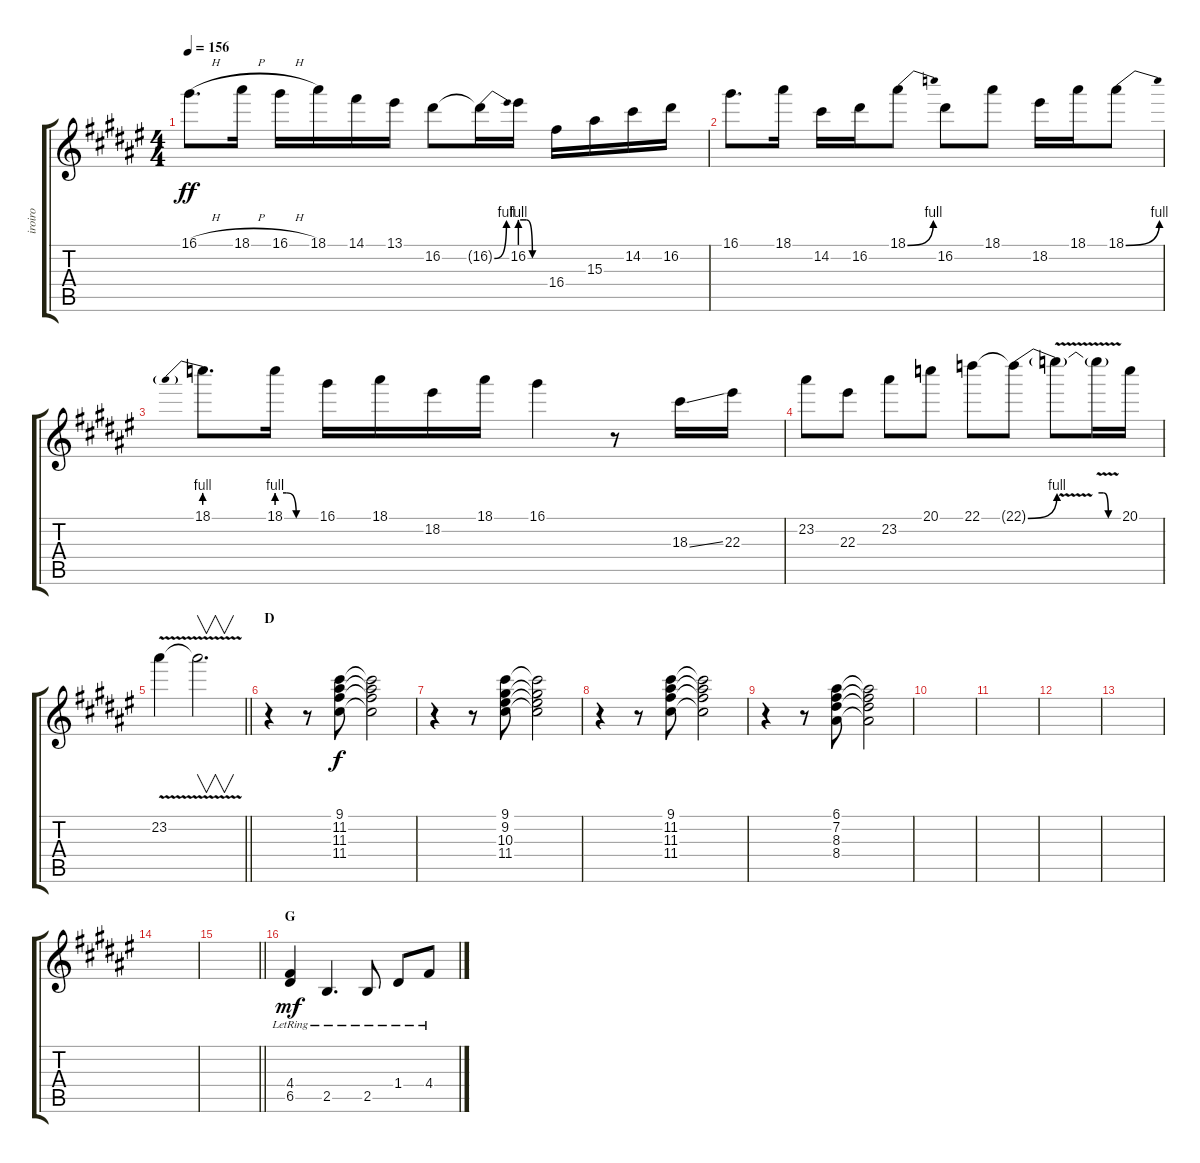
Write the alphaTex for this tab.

\track ("iroiro" "iroiro") {instrument electricguitarmuted}
\staff {score tabs}
\tuning (E4 B3 G3 D3 A2 E2) {hide}
\ts (4 4)
\tempo 156
\clef g2
\ks f#
16.1{h}.8{d dy ff} 18.1{h}.16 16.1{h}.16 18.1.16 14.1.16 13.1.16 16.2.8 16.2{be (bend 0 0 60 4) t}.16 16.2{be (custom 0 4 15 4 30 0 60 0)}.16 16.4.16 15.3.16 14.2.16 16.2.16 |
16.1.8{d} 18.1.16 14.2.16 16.2.16 18.1{be (bend 0 0 60 4)}.8 16.2.8 18.1.8 18.2.16 18.1.16 18.1{be (bend 0 0 60 4)}.8 |
18.1{be (prebend 0 4 60 4)}.8{d} 18.1{be (custom 0 4 15 4 30 0 60 0)}.16 16.1.16 18.1.16 18.2.16 18.1.16 16.1.4 r.8 18.3{ss}.16 22.3.16 |
23.2.8 22.3.8 23.2.8 20.1.8 22.1.8 22.1{be (bend 0 0 60 4) t}.8 22.1{v t}.8 22.1{be (custom 0 4 15 4 30 0 60 0) t}.16 20.1.16 |
\barLineRight lightlight
23.2{v}.4 23.2{t}.2{v d} |
\section ("" "D")
r.4{instrument electricguitarmuted} r.8 (9.1 11.2 11.3 11.4).8{dy f} (9.1{t} 11.2{t} 11.3{t} 11.4{t}).2 |
r.4 r.8 (9.1 9.2 10.3 11.4).8 (9.1{t} 9.2{t} 10.3{t} 11.4{t}).2 |
r.4 r.8 (9.1 11.2 11.3 11.4).8 (9.1{t} 11.2{t} 11.3{t} 11.4{t}).2 |
r.4 r.8 (6.1 7.2 8.3 8.4).8 (6.1{t} 7.2{t} 8.3{t} 8.4{t}).2 |
|
|
|
|
|
\barLineRight lightlight
|
\section ("" "G")
(4.4{lr} 6.5{lr}).4{dy mf instrument brightacousticpiano} 2.5{lr}.4{d} 2.5{lr}.8 1.4{lr}.8 4.4{lr}.8
